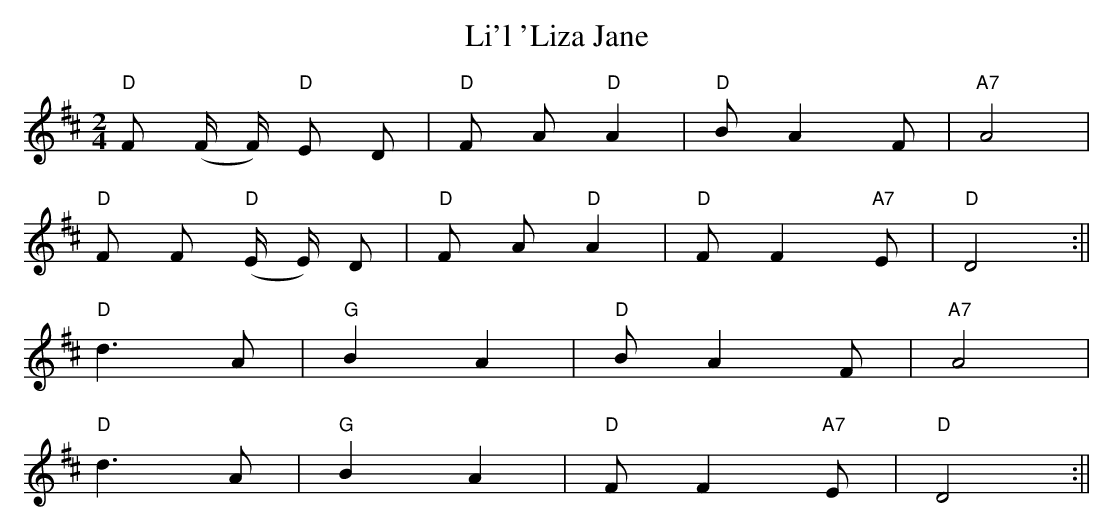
X:1b
T:Li'l 'Liza Jane
M:2/4
L:1/8
K:D
"D"F (F/ F/) "D"E D|"D"F A "D"A2|"D"B A2 F|"A7"A4|!
"D"F F ("D"E/ E/) D|"D"F A "D"A2|"D"F F2"A7"E|"D"D4:||!
"D"d3A|"G"B2 A2|"D"B A2 F|"A7"A4|!
"D"d3A|"G"B2 A2|"D"F F2"A7" E|"D"D4:||!
